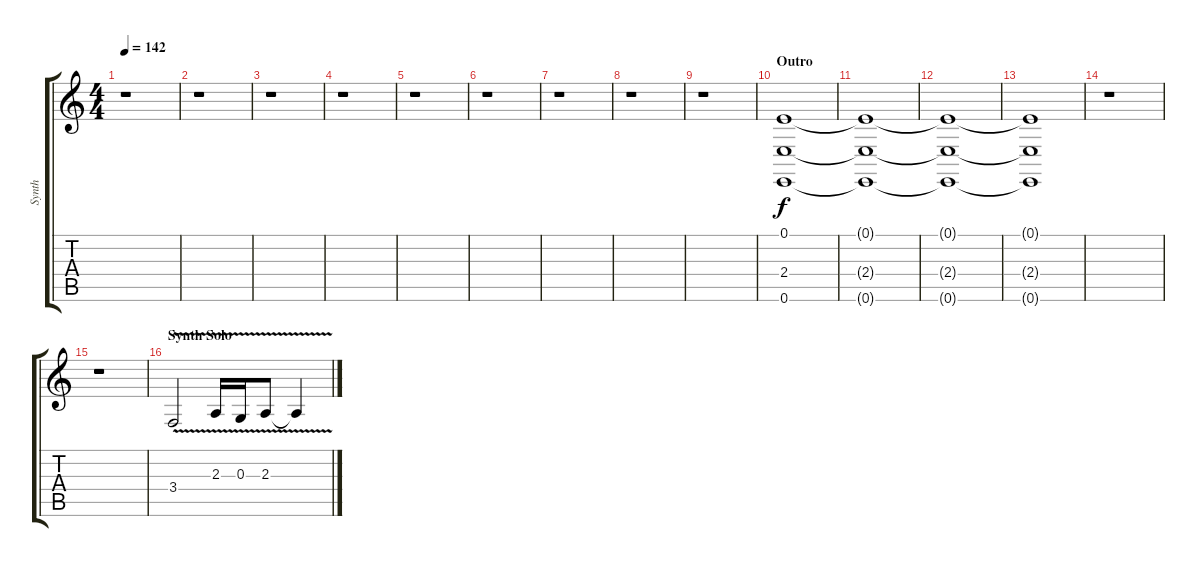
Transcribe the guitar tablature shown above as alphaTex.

\track ("Synth" "Synth") {instrument lead2sawtooth}
\staff {score tabs}
\tuning (E4 B3 G3 D3 A2 E2) {hide}
\ts (4 4)
\tempo 142
\clef g2
\ks c
r.1{dy f} |
r.1 |
r.1 |
r.1 |
r.1 |
r.1 |
r.1 |
r.1 |
r.1 |
\section ("" "Outro")
(0.1 2.4 0.6).1{instrument seashore} |
(0.1{t} 2.4{t} 0.6{t}).1 |
(0.1{t} 2.4{t} 0.6{t}).1 |
(0.1{t} 2.4{t} 0.6{t}).1 |
r.1 |
r.1 |
\section ("" "Synth Solo")
3.4{v}.2{instrument lead2sawtooth} 2.3{v}.16 0.3{v}.16 2.3{v}.8 2.3{t}.4
